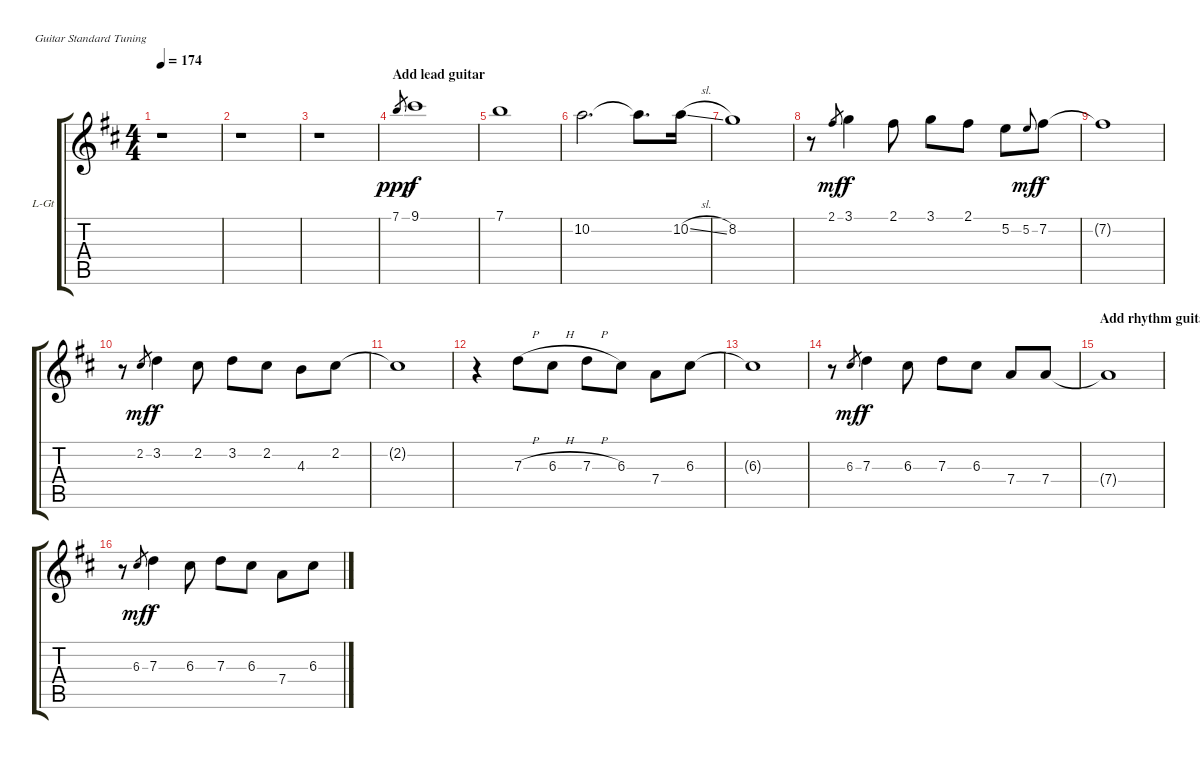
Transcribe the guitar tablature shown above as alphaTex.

\bracketExtendMode groupsimilarinstruments
\firstSystemTrackNameOrientation horizontal
\otherSystemsTrackNameOrientation horizontal
\track ("Lead Guitar" "L-Gt") {instrument electricguitarclean}
\staff {score tabs}
\tuning (E4 B3 G3 D3 A2 E2)
\ts (4 4)
\tempo 174
\clef g2
\ks d
r.1{dy p} |
r.1 |
r.1 |
\section ("" "Add lead guitar")
7.1.8{gr dy ppp} 9.1.1{dy f} |
7.1.1 |
10.2.2{d} 10.2{t}.8{d} 10.2{sl}.16 |
8.2.1 |
r.8 2.1.8{gr dy mf} 3.1.4{dy f} 2.1.8 3.1.8 2.1.8 5.2.8 5.2.8{gr onbeat dy mf} 7.2.8{dy f} |
7.2{t}.1 |
r.8 2.2.8{gr dy mf} 3.2.4{dy f} 2.2.8 3.2.8 2.2.8 4.3.8 2.2.8 |
2.2{t}.1 |
r.4 7.3{h}.8 6.3{h}.8 7.3{h}.8 6.3.8 7.4.8 6.3.8 |
6.3{t}.1 |
r.8 6.3.8{gr dy mf} 7.3.4{dy f} 6.3.8 7.3.8 6.3.8 7.4.8 7.4.8 |
\section ("" "Add rhythm guitar")
7.4{t}.1 |
r.8 6.3.8{gr dy mf} 7.3.4{dy f} 6.3.8 7.3.8 6.3.8 7.4.8 6.3.8
